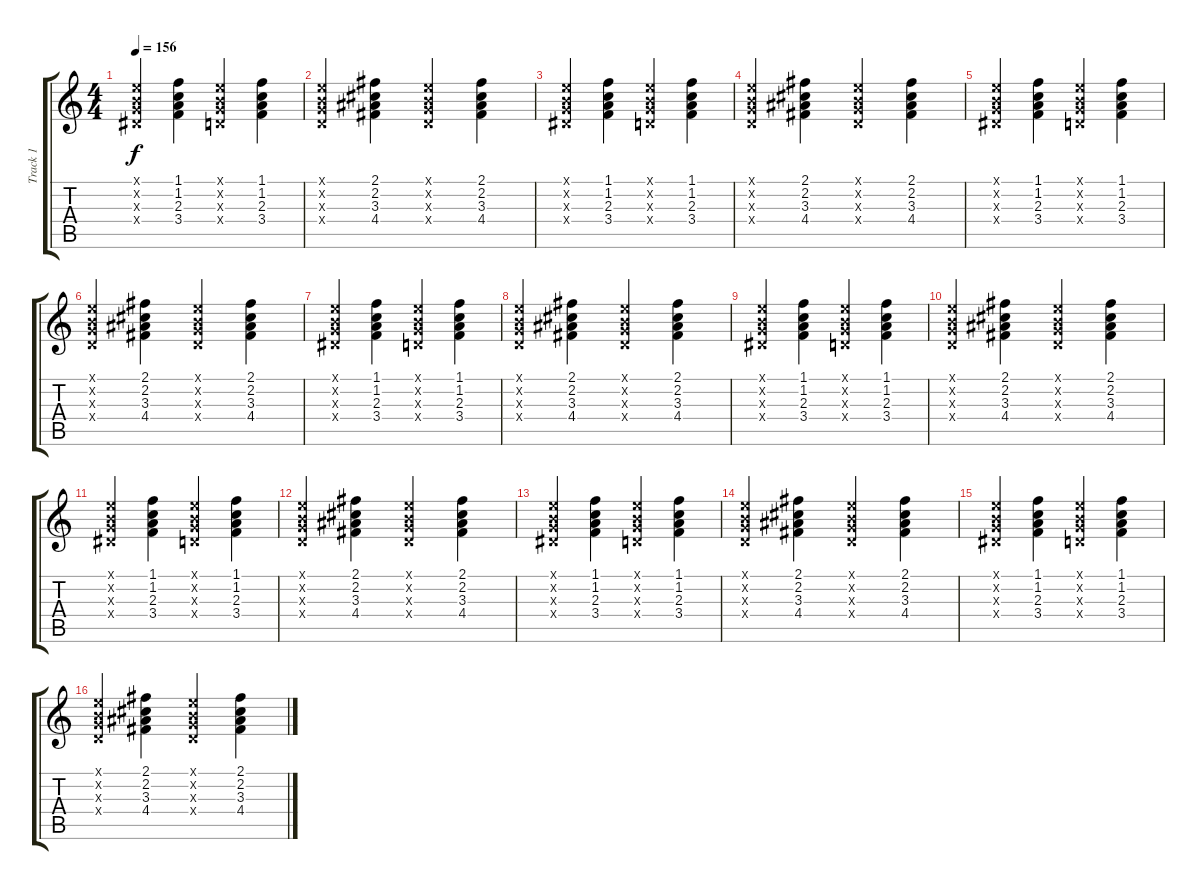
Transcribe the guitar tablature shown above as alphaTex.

\track ("Track 1" "Track 1") {instrument electricguitarclean}
\staff {score tabs}
\tuning (E4 B3 G3 D3 A2 E2) {hide}
\ts (4 4)
\tempo 156
\clef g2
\ks c
(0.1{x} 0.2{x} 0.3{x} 1.4{x}).4{dy f} (1.1 1.2 2.3 3.4).4 (0.1{x} 0.2{x} 0.3{x} 0.4{x}).4 (1.1 1.2 2.3 3.4).4 |
(0.1{x} 0.2{x} 0.3{x} 0.4{x}).4 (2.1 2.2 3.3 4.4).4 (0.1{x} 0.2{x} 0.3{x} 0.4{x}).4 (2.1 2.2 3.3 4.4).4 |
(0.1{x} 0.2{x} 0.3{x} 1.4{x}).4 (1.1 1.2 2.3 3.4).4 (0.1{x} 0.2{x} 0.3{x} 0.4{x}).4 (1.1 1.2 2.3 3.4).4 |
(0.1{x} 0.2{x} 0.3{x} 0.4{x}).4 (2.1 2.2 3.3 4.4).4 (0.1{x} 0.2{x} 0.3{x} 0.4{x}).4 (2.1 2.2 3.3 4.4).4 |
(0.1{x} 0.2{x} 0.3{x} 1.4{x}).4 (1.1 1.2 2.3 3.4).4 (0.1{x} 0.2{x} 0.3{x} 0.4{x}).4 (1.1 1.2 2.3 3.4).4 |
(0.1{x} 0.2{x} 0.3{x} 0.4{x}).4 (2.1 2.2 3.3 4.4).4 (0.1{x} 0.2{x} 0.3{x} 0.4{x}).4 (2.1 2.2 3.3 4.4).4 |
(0.1{x} 0.2{x} 0.3{x} 1.4{x}).4 (1.1 1.2 2.3 3.4).4 (0.1{x} 0.2{x} 0.3{x} 0.4{x}).4 (1.1 1.2 2.3 3.4).4 |
(0.1{x} 0.2{x} 0.3{x} 0.4{x}).4 (2.1 2.2 3.3 4.4).4 (0.1{x} 0.2{x} 0.3{x} 0.4{x}).4 (2.1 2.2 3.3 4.4).4 |
(0.1{x} 0.2{x} 0.3{x} 1.4{x}).4 (1.1 1.2 2.3 3.4).4 (0.1{x} 0.2{x} 0.3{x} 0.4{x}).4 (1.1 1.2 2.3 3.4).4 |
(0.1{x} 0.2{x} 0.3{x} 0.4{x}).4 (2.1 2.2 3.3 4.4).4 (0.1{x} 0.2{x} 0.3{x} 0.4{x}).4 (2.1 2.2 3.3 4.4).4 |
(0.1{x} 0.2{x} 0.3{x} 1.4{x}).4 (1.1 1.2 2.3 3.4).4 (0.1{x} 0.2{x} 0.3{x} 0.4{x}).4 (1.1 1.2 2.3 3.4).4 |
(0.1{x} 0.2{x} 0.3{x} 0.4{x}).4 (2.1 2.2 3.3 4.4).4 (0.1{x} 0.2{x} 0.3{x} 0.4{x}).4 (2.1 2.2 3.3 4.4).4 |
(0.1{x} 0.2{x} 0.3{x} 1.4{x}).4 (1.1 1.2 2.3 3.4).4 (0.1{x} 0.2{x} 0.3{x} 0.4{x}).4 (1.1 1.2 2.3 3.4).4 |
(0.1{x} 0.2{x} 0.3{x} 0.4{x}).4 (2.1 2.2 3.3 4.4).4 (0.1{x} 0.2{x} 0.3{x} 0.4{x}).4 (2.1 2.2 3.3 4.4).4 |
(0.1{x} 0.2{x} 0.3{x} 1.4{x}).4 (1.1 1.2 2.3 3.4).4 (0.1{x} 0.2{x} 0.3{x} 0.4{x}).4 (1.1 1.2 2.3 3.4).4 |
(0.1{x} 0.2{x} 0.3{x} 0.4{x}).4 (2.1 2.2 3.3 4.4).4 (0.1{x} 0.2{x} 0.3{x} 0.4{x}).4 (2.1 2.2 3.3 4.4).4
